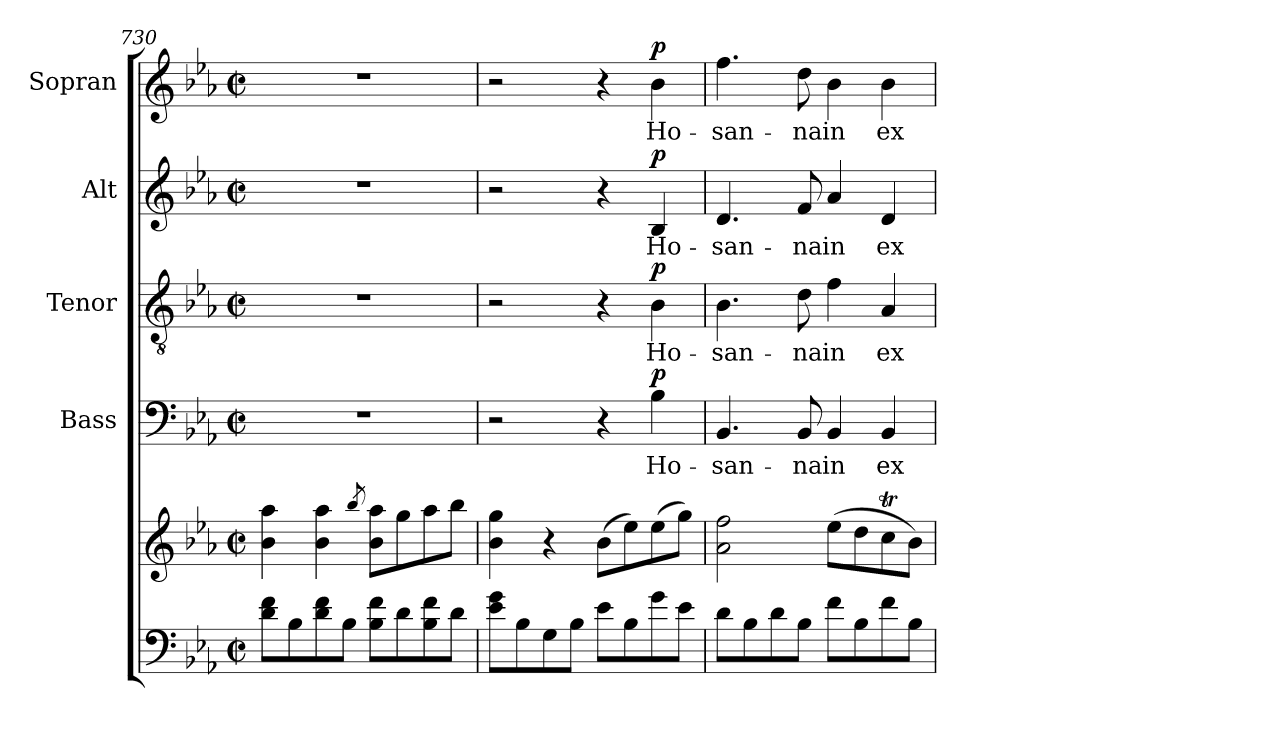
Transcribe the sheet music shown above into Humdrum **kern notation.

**kern	**kern	**kern	**text	**dynam	**kern	**text	**dynam	**kern	**text	**dynam	**kern	**text	**dynam
*part5	*part5	*part4	*part4	*part4	*part3	*part3	*part3	*part2	*part2	*part2	*part1	*part1	*part1
*staff6	*staff5	*staff4	*staff4	*staff4	*staff3	*staff3	*staff3	*staff2	*staff2	*staff2	*staff1	*staff1	*staff1
*	*	*I"Bass	*	*	*I"Tenor	*	*	*I"Alt	*	*	*I"Sopran	*	*
*	*	*I'B.	*	*	*I'T.	*	*	*I'A.	*	*	*I'S.	*	*
*clefF4	*clefG2	*clefF4	*	*	*clefGv2	*	*	*clefG2	*	*	*clefG2	*	*
*k[b-e-a-]	*k[b-e-a-]	*k[b-e-a-]	*	*	*k[b-e-a-]	*	*	*k[b-e-a-]	*	*	*k[b-e-a-]	*	*
*E-:	*E-:	*E-:	*	*	*E-:	*	*	*E-:	*	*	*E-:	*	*
*M2/2	*M2/2	*M2/2	*	*	*M2/2	*	*	*M2/2	*	*	*M2/2	*	*
*met(c|)	*met(c|)	*met(c|)	*	*	*met(c|)	*	*	*met(c|)	*	*	*met(c|)	*	*
=730	=730	=730	=730	=730	=730	=730	=730	=730	=730	=730	=730	=730	=730
8d\ 8f\L	4b-\ 4aa-\	1r	.	.	1r	.	.	1r	.	.	1r	.	.
8B-\	.	.	.	.	.	.	.	.	.	.	.	.	.
8d\ 8f\	4b-\ 4aa-\	.	.	.	.	.	.	.	.	.	.	.	.
8B-\J	.	.	.	.	.	.	.	.	.	.	.	.	.
.	8qbb-/	.	.	.	.	.	.	.	.	.	.	.	.
8B-\ 8f\L	8b-\ 8aa-\L	.	.	.	.	.	.	.	.	.	.	.	.
8d\	8gg\	.	.	.	.	.	.	.	.	.	.	.	.
8B-\ 8f\	8aa-\	.	.	.	.	.	.	.	.	.	.	.	.
8d\J	8bb-\J	.	.	.	.	.	.	.	.	.	.	.	.
=731	=731	=731	=731	=731	=731	=731	=731	=731	=731	=731	=731	=731	=731
8e-\ 8g\L	4b-\ 4gg\	2r	.	.	2r	.	.	2r	.	.	2r	.	.
8B-\	.	.	.	.	.	.	.	.	.	.	.	.	.
8G\	4r	.	.	.	.	.	.	.	.	.	.	.	.
8B-\J	.	.	.	.	.	.	.	.	.	.	.	.	.
8e-\L	(>8b-\L	4r	.	.	4r	.	.	4r	.	.	4r	.	.
8B-\	8ee-\)	.	.	.	.	.	.	.	.	.	.	.	.
!	!	!	!LO:LY:b	!LO:DY:a	!	!LO:LY:b	!LO:DY:a	!	!LO:LY:b	!LO:DY:a	!	!LO:LY:b	!LO:DY:a
8g\	(>8ee-\	4B-\	Ho-	p	4B-\	Ho-	p	4B-/	Ho-	p	4b-\	Ho-	p
8e-\J	8gg\J)	.	.	.	.	.	.	.	.	.	.	.	.
!!LO:LB:g=z
=732	=732	=732	=732	=732	=732	=732	=732	=732	=732	=732	=732	=732	=732
!	!	!	!LO:LY:b	!	!	!LO:LY:b	!	!	!LO:LY:b	!	!	!LO:LY:b	!
8d\L	2a-\ 2ff\	4.BB-/	-san-	.	4.B-\	-san-	.	4.d/	-san-	.	4.ff\	-san-	.
8B-\	.	.	.	.	.	.	.	.	.	.	.	.	.
8d\	.	.	.	.	.	.	.	.	.	.	.	.	.
!	!	!	!LO:LY:b	!	!	!LO:LY:b	!	!	!LO:LY:b	!	!	!LO:LY:b	!
8B-\J	.	8BB-/	-na	.	8d\	-na	.	8f/	-na	.	8dd\	-na	.
!	!	!	!LO:LY:b	!	!	!LO:LY:b	!	!	!LO:LY:b	!	!	!LO:LY:b	!
8f\L	(>8ee-\L	4BB-/	in	.	4f\	in	.	4a-/	in	.	4b-\	in	.
8B-\	8dd\	.	.	.	.	.	.	.	.	.	.	.	.
!	!	!	!LO:LY:b	!	!	!LO:LY:b	!	!	!LO:LY:b	!	!	!LO:LY:b	!
8f\	8ccT\	4BB-/	ex-	.	4A-/	ex-	.	4d/	ex-	.	4b-\	ex-	.
8B-\J	8b-\J)	.	.	.	.	.	.	.	.	.	.	.	.
=	=	=	=	=	=	=	=	=	=	=	=	=	=
*-	*-	*-	*-	*-	*-	*-	*-	*-	*-	*-	*-	*-	*-
